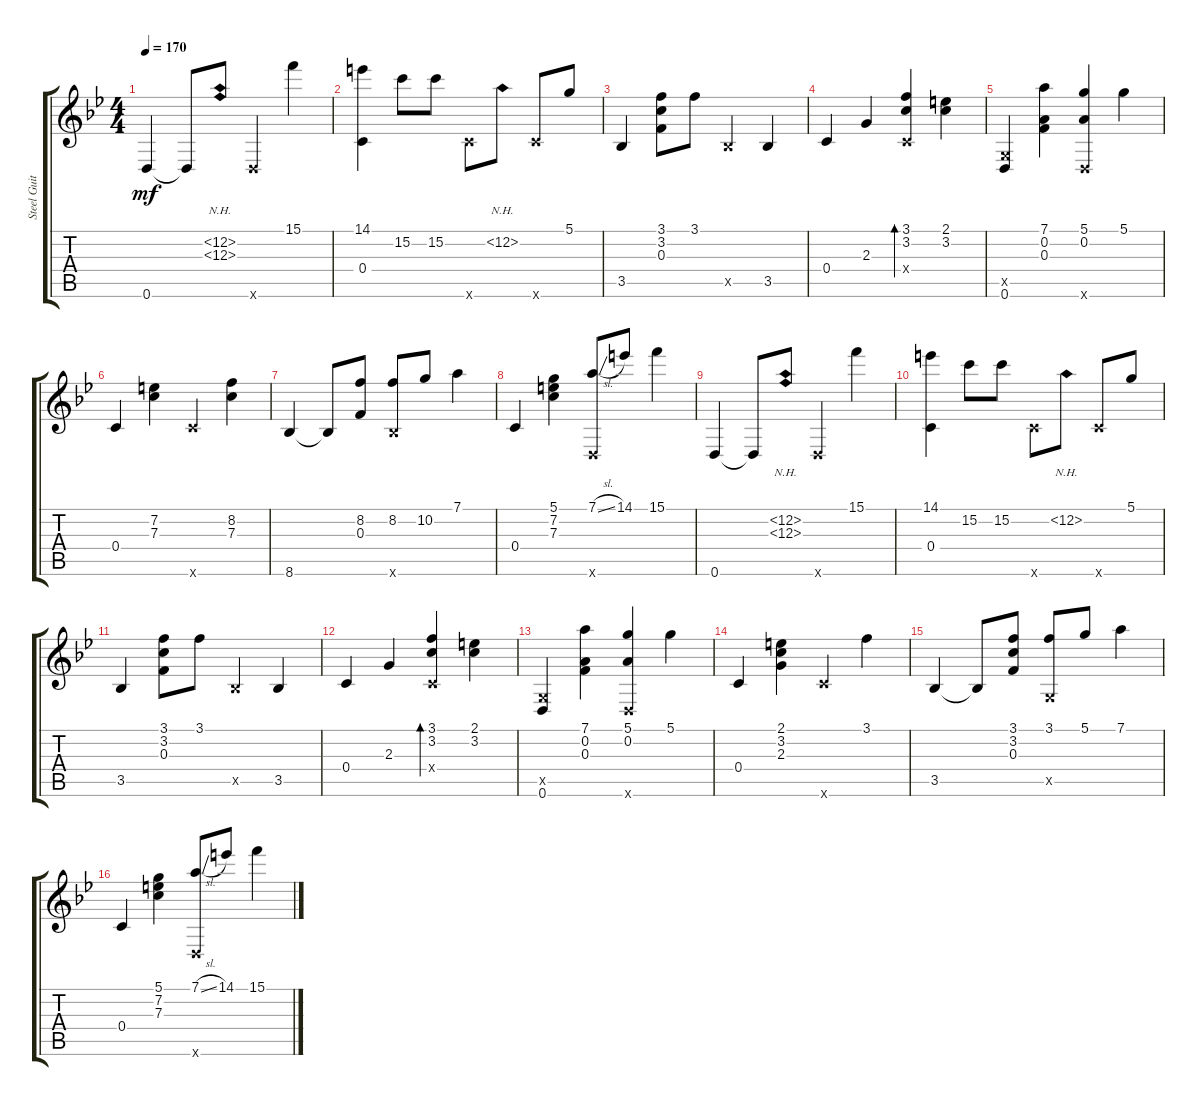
\track ("Steel Guitar" "Steel Guit") {instrument acousticguitarsteel}
\staff {score tabs}
\tuning (D4 A3 F3 C3 G2 D2) {hide}
\ts (4 4)
\tempo 170
\clef g2
\ks bb
0.6.4{dy mf} 0.6{t}.8 (12.2{nh} 12.3{nh}).8 0.6{x}.4 15.1.4 |
(14.1 0.4).4 15.2.8 15.2.8 10.6{x}.8 12.2{nh}.8 10.6{x}.8 5.1.8 |
3.5.4 (3.1 3.2 0.3).8 3.1.8 3.5{x}.4 3.5.4 |
0.4.4 2.3.4 (3.1 3.2 0.4{x}).4{bd 30} (2.1 3.2).4 |
(0.5{x} 0.6).4 (7.1 0.2 0.3).4 (5.1 0.2 0.6{x}).4 5.1.4 |
0.4.4 (7.2 7.3).4 10.6{x}.4 (8.2 7.3).4 |
8.6.4 8.6{t}.8 (8.2 0.3).8 (8.2 8.6{x}).8 10.2.8 7.1.4 |
0.4.4 (5.1 7.2 7.3).4 (7.1{sl} 0.6{x}).8 14.1.8 15.1.4 |
0.6.4 0.6{t}.8 (12.2{nh} 12.3{nh}).8 0.6{x}.4 15.1.4 |
(14.1 0.4).4 15.2.8 15.2.8 10.6{x}.8 12.2{nh}.8 10.6{x}.8 5.1.8 |
3.5.4 (3.1 3.2 0.3).8 3.1.8 3.5{x}.4 3.5.4 |
0.4.4 2.3.4 (3.1 3.2 0.4{x}).4{bd 30} (2.1 3.2).4 |
(0.5{x} 0.6).4 (7.1 0.2 0.3).4 (5.1 0.2 0.6{x}).4 5.1.4 |
0.4.4 (2.1 3.2 2.3).4 10.6{x}.4 3.1.4 |
3.5.4 3.5{t}.8 (3.1 3.2 0.3).8 (3.1 0.5{x}).8 5.1.8 7.1.4 |
0.4.4 (5.1 7.2 7.3).4 (7.1{sl} 0.6{x}).8 14.1.8 15.1.4
